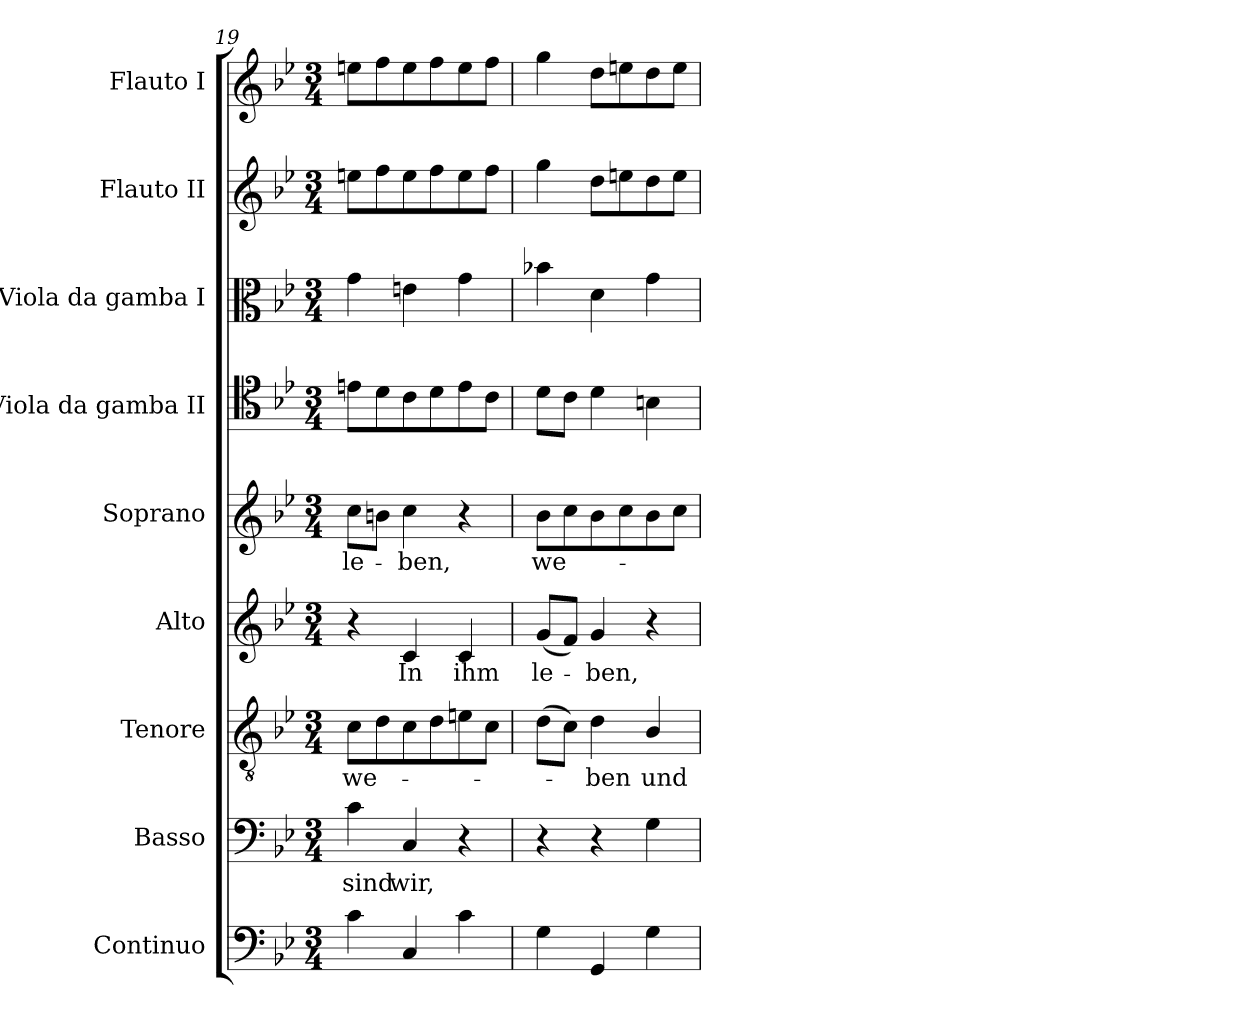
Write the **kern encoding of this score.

**kern	**kern	**text	**kern	**text	**kern	**text	**kern	**text	**kern	**kern	**kern	**kern
*part9	*part8	*part8	*part7	*part7	*part6	*part6	*part5	*part5	*part4	*part3	*part2	*part1
*staff9	*staff8	*staff8	*staff7	*staff7	*staff6	*staff6	*staff5	*staff5	*staff4	*staff3	*staff2	*staff1
*I"Continuo	*I"Basso	*	*I"Tenore	*	*I"Alto	*	*I"Soprano	*	*I"Viola da gamba II	*I"Viola da gamba I	*I"Flauto II	*I"Flauto I
*clefF4	*clefF4	*	*clefGv2	*	*clefG2	*	*clefG2	*	*clefC4	*clefC3	*clefG2	*clefG2
*	*	*	*ITrd7c12	*	*	*	*	*	*	*	*	*
*k[b-e-]	*k[b-e-]	*	*k[b-e-]	*	*k[b-e-]	*	*k[b-e-]	*	*k[b-e-]	*k[b-e-]	*k[b-e-]	*k[b-e-]
*B-:	*B-:	*	*B-:	*	*B-:	*	*B-:	*	*B-:	*B-:	*B-:	*B-:
*M3/4	*M3/4	*	*M3/4	*	*M3/4	*	*M3/4	*	*M3/4	*M3/4	*M3/4	*M3/4
=19	=19	=19	=19	=19	=19	=19	=19	=19	=19	=19	=19	=19
!	!	!LO:LY:b:color=#000000	!	!	!	!	!	!	!	!	!	!
!	!	!	!	!LO:LY:b:color=#000000	!	!	!	!	!	!	!	!
!	!	!	!	!	!	!	!	!LO:LY:b:color=#000000	!	!	!	!
4ci\	4ci\	sind	8Ci\L	we-	4r	.	8cci\L	le-	8eni\L	4gi\	8eeni\L	8eeni\L
.	.	.	8Di\	.	.	.	8bni\J	.	8di\	.	8ffi\	8ffi\
!	!	!LO:LY:b:color=#000000	!	!	!	!	!	!	!	!	!	!
!	!	!	!	!	!	!LO:LY:b:color=#000000	!	!	!	!	!	!
!	!	!	!	!	!	!	!	!LO:LY:b:color=#000000	!	!	!	!
4Ci/	4Ci/	wir,	8Ci\	.	4ci/	In	4cci\	-ben,	8ci\	4eni\	8eei\	8eei\
.	.	.	8Di\	.	.	.	.	.	8di\	.	8ffi\	8ffi\
!	!	!	!	!	!	!LO:LY:b:color=#000000	!	!	!	!	!	!
4ci\	4r	.	8Eni\	.	4ci/	ihm	4r	.	8ei\	4gi\	8eei\	8eei\
.	.	.	8Ci\J	.	.	.	.	.	8ci\J	.	8ffi\J	8ffi\J
!!LO:LB:g=z
=20	=20	=20	=20	=20	=20	=20	=20	=20	=20	=20	=20	=20
!	!	!	!	!	!	!LO:LY:b:color=#000000	!	!	!	!	!	!
!	!	!	!	!	!	!	!	!LO:LY:b:color=#000000	!	!	!	!
4Gi\	4r	.	(8Di\L	.	(8gi/L	le-	8b-i\L	we-	8di\L	4b-Xi\	4ggi\	4ggi\
.	.	.	8Ci\J)	.	8fi/J)	.	8cci\	.	8ci\J	.	.	.
!	!	!	!	!LO:LY:b:color=#000000	!	!	!	!	!	!	!	!
!	!	!	!	!	!	!LO:LY:b:color=#000000	!	!	!	!	!	!
4GGi/	4r	.	4Di\	-ben	4gi/	-ben,	8b-i\	.	4di\	4di\	8ddi\L	8ddi\L
.	.	.	.	.	.	.	8cci\	.	.	.	8eeni\	8eeni\
!	!	!	!	!LO:LY:b:color=#000000	!	!	!	!	!	!	!	!
4Gi\	4Gi\	.	4BB-i/	und	4r	.	8b-i\	.	4Bni\	4gi\	8ddi\	8ddi\
.	.	.	.	.	.	.	8cci\J	.	.	.	8eei\J	8eei\J
=	=	=	=	=	=	=	=	=	=	=	=	=
*-	*-	*-	*-	*-	*-	*-	*-	*-	*-	*-	*-	*-
